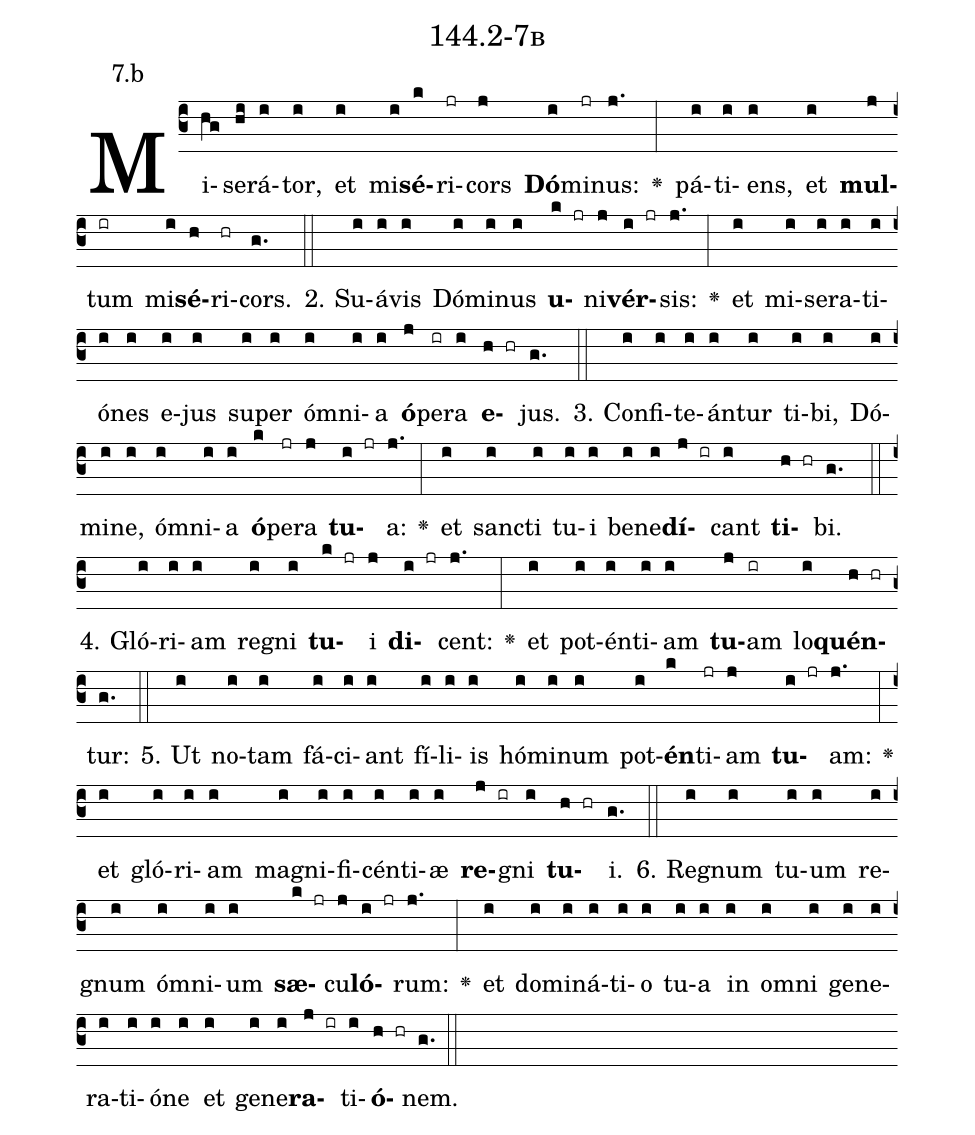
name: 144.2-7b;
annotation: 7.b;
%%
(c3)Mi(hg)se(hi)rá(i)tor,(i) et(i) mi(i)<b>sé</b>(k)ri(jr)cors(j) <b>Dó</b>(i)mi(jr)nus:(j.) <v>\greheightstar</v>(:) pá(i)ti(i)ens,(i) et(i) <b>mul</b>(j)tum(ir) mi(i)<b>sé</b>(h)ri(hr)cors.(g.) (::)
2. Su(i)á(i)vis(i) Dó(i)mi(i)nus(i) <b>u</b>(k jr)ni(j)<b>vér</b>(i jr)sis:(j.) <v>\greheightstar</v>(:) et(i) mi(i)se(i)ra(i)ti(i)ó(i)nes(i) e(i)jus(i) su(i)per(i) óm(i)ni(i)a(i) <b>ó</b>(j)pe(ir)ra(i) <b>e</b>(h hr)jus.(g.) (::)
3. Con(i)fi(i)te(i)án(i)tur(i) ti(i)bi,(i) Dó(i)mi(i)ne,(i) óm(i)ni(i)a(i) <b>ó</b>(k)pe(jr)ra(j) <b>tu</b>(i jr)a:(j.) <v>\greheightstar</v>(:) et(i) sanc(i)ti(i) tu(i)i(i) be(i)ne(i)<b>dí</b>(j ir)cant(i) <b>ti</b>(h hr)bi.(g.) (::)
4. Gló(i)ri(i)am(i) re(i)gni(i) <b>tu</b>(k jr)i(j) <b>di</b>(i jr)cent:(j.) <v>\greheightstar</v>(:) et(i) pot(i)én(i)ti(i)am(i) <b>tu</b>(j)am(ir) lo(i)<b>quén</b>(h hr)tur:(g.) (::)
5. Ut(i) no(i)tam(i) fá(i)ci(i)ant(i) fí(i)li(i)is(i) hó(i)mi(i)num(i) pot(i)<b>én</b>(k)ti(jr)am(j) <b>tu</b>(i jr)am:(j.) <v>\greheightstar</v>(:) et(i) gló(i)ri(i)am(i) ma(i)gni(i)fi(i)cén(i)ti(i)æ(i) <b>re</b>(j ir)gni(i) <b>tu</b>(h hr)i.(g.) (::)
6. Re(i)gnum(i) tu(i)um(i) re(i)gnum(i) óm(i)ni(i)um(i) <b>sæ</b>(k jr)cu(j)<b>ló</b>(i jr)rum:(j.) <v>\greheightstar</v>(:) et(i) do(i)mi(i)ná(i)ti(i)o(i) tu(i)a(i) in(i) om(i)ni(i) ge(i)ne(i)ra(i)ti(i)ó(i)ne(i) et(i) ge(i)ne(i)<b>ra</b>(j ir)ti(i)<b>ó</b>(h hr)nem.(g.) (::)
